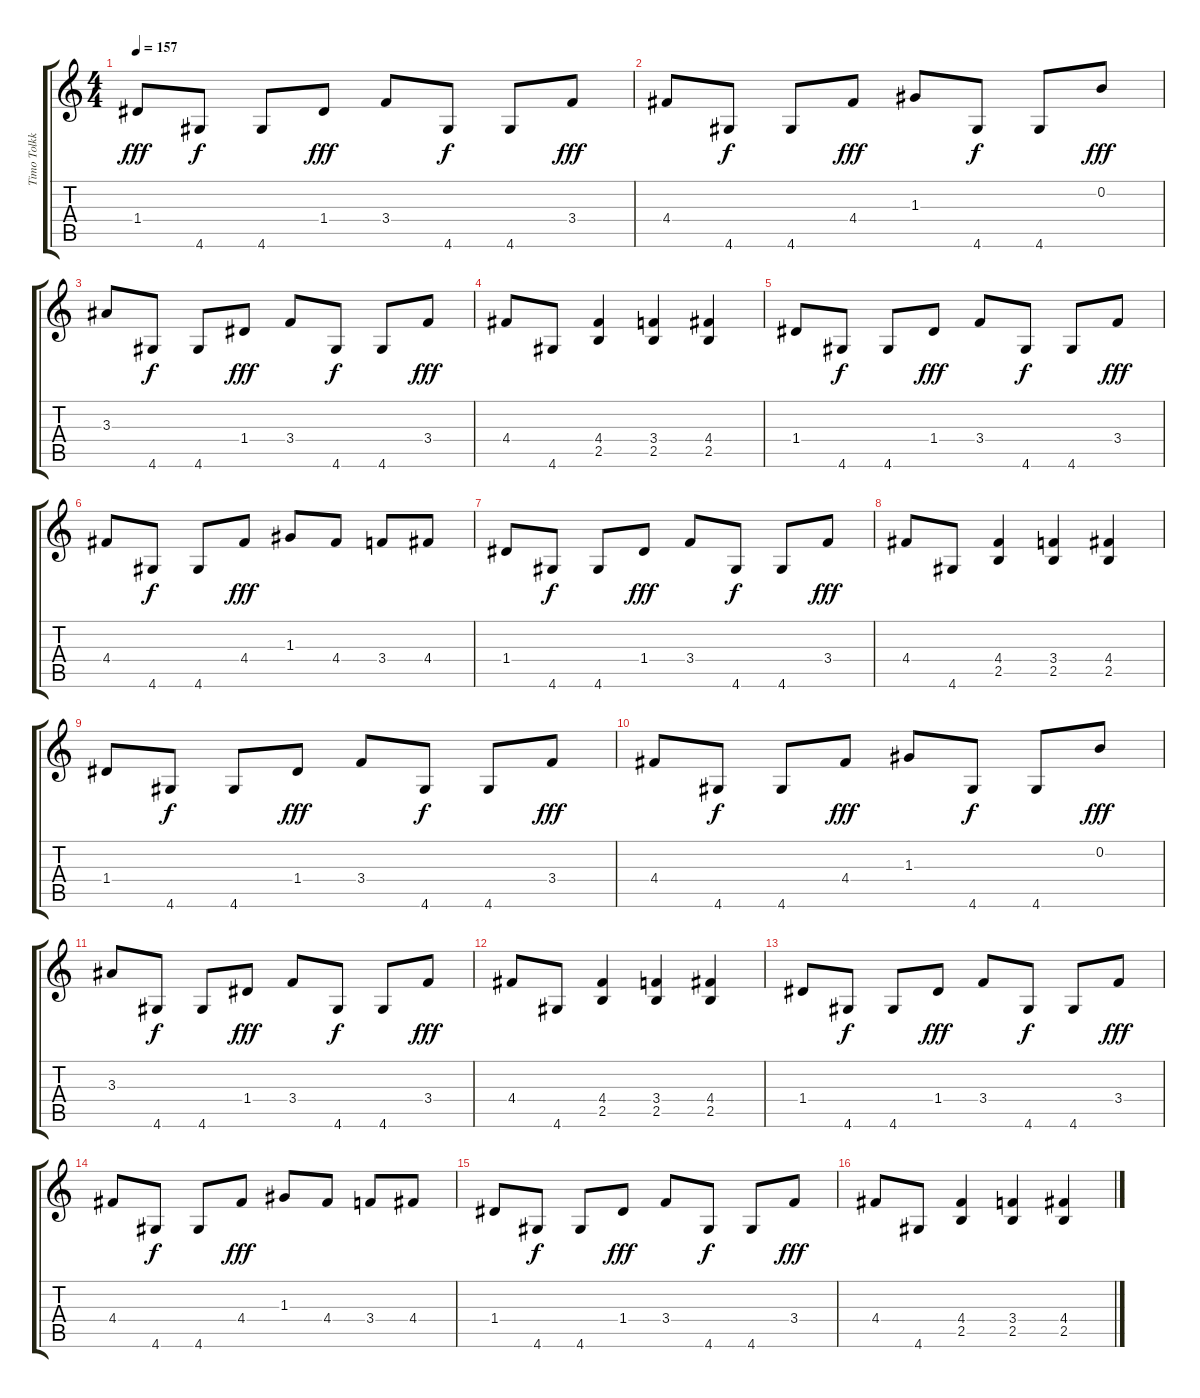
\track ("Timo Tolkki" "Timo Tolkk") {instrument distortionguitar}
\staff {score tabs}
\tuning (E4 B3 G3 D3 A2 E2) {hide}
\ts (4 4)
\tempo 157
\clef g2
\ks c
1.4.8{dy fff instrument distortionguitar} 4.6.8{dy f} 4.6.8 1.4.8{dy fff} 3.4.8 4.6.8{dy f} 4.6.8 3.4.8{dy fff} |
4.4.8 4.6.8{dy f} 4.6.8 4.4.8{dy fff} 1.3.8 4.6.8{dy f} 4.6.8 0.2.8{dy fff} |
3.3.8 4.6.8{dy f} 4.6.8 1.4.8{dy fff} 3.4.8 4.6.8{dy f} 4.6.8 3.4.8{dy fff} |
4.4.8 4.6.8 (4.4 2.5).4 (3.4 2.5).4 (4.4 2.5).4 |
1.4.8 4.6.8{dy f} 4.6.8 1.4.8{dy fff} 3.4.8 4.6.8{dy f} 4.6.8 3.4.8{dy fff} |
4.4.8 4.6.8{dy f} 4.6.8 4.4.8{dy fff} 1.3.8 4.4.8 3.4.8 4.4.8 |
1.4.8 4.6.8{dy f} 4.6.8 1.4.8{dy fff} 3.4.8 4.6.8{dy f} 4.6.8 3.4.8{dy fff} |
4.4.8 4.6.8 (4.4 2.5).4 (3.4 2.5).4 (4.4 2.5).4 |
1.4.8 4.6.8{dy f} 4.6.8 1.4.8{dy fff} 3.4.8 4.6.8{dy f} 4.6.8 3.4.8{dy fff} |
4.4.8 4.6.8{dy f} 4.6.8 4.4.8{dy fff} 1.3.8 4.6.8{dy f} 4.6.8 0.2.8{dy fff} |
3.3.8 4.6.8{dy f} 4.6.8 1.4.8{dy fff} 3.4.8 4.6.8{dy f} 4.6.8 3.4.8{dy fff} |
4.4.8 4.6.8 (4.4 2.5).4 (3.4 2.5).4 (4.4 2.5).4 |
1.4.8 4.6.8{dy f} 4.6.8 1.4.8{dy fff} 3.4.8 4.6.8{dy f} 4.6.8 3.4.8{dy fff} |
4.4.8 4.6.8{dy f} 4.6.8 4.4.8{dy fff} 1.3.8 4.4.8 3.4.8 4.4.8 |
1.4.8 4.6.8{dy f} 4.6.8 1.4.8{dy fff} 3.4.8 4.6.8{dy f} 4.6.8 3.4.8{dy fff} |
4.4.8 4.6.8 (4.4 2.5).4 (3.4 2.5).4 (4.4 2.5).4
